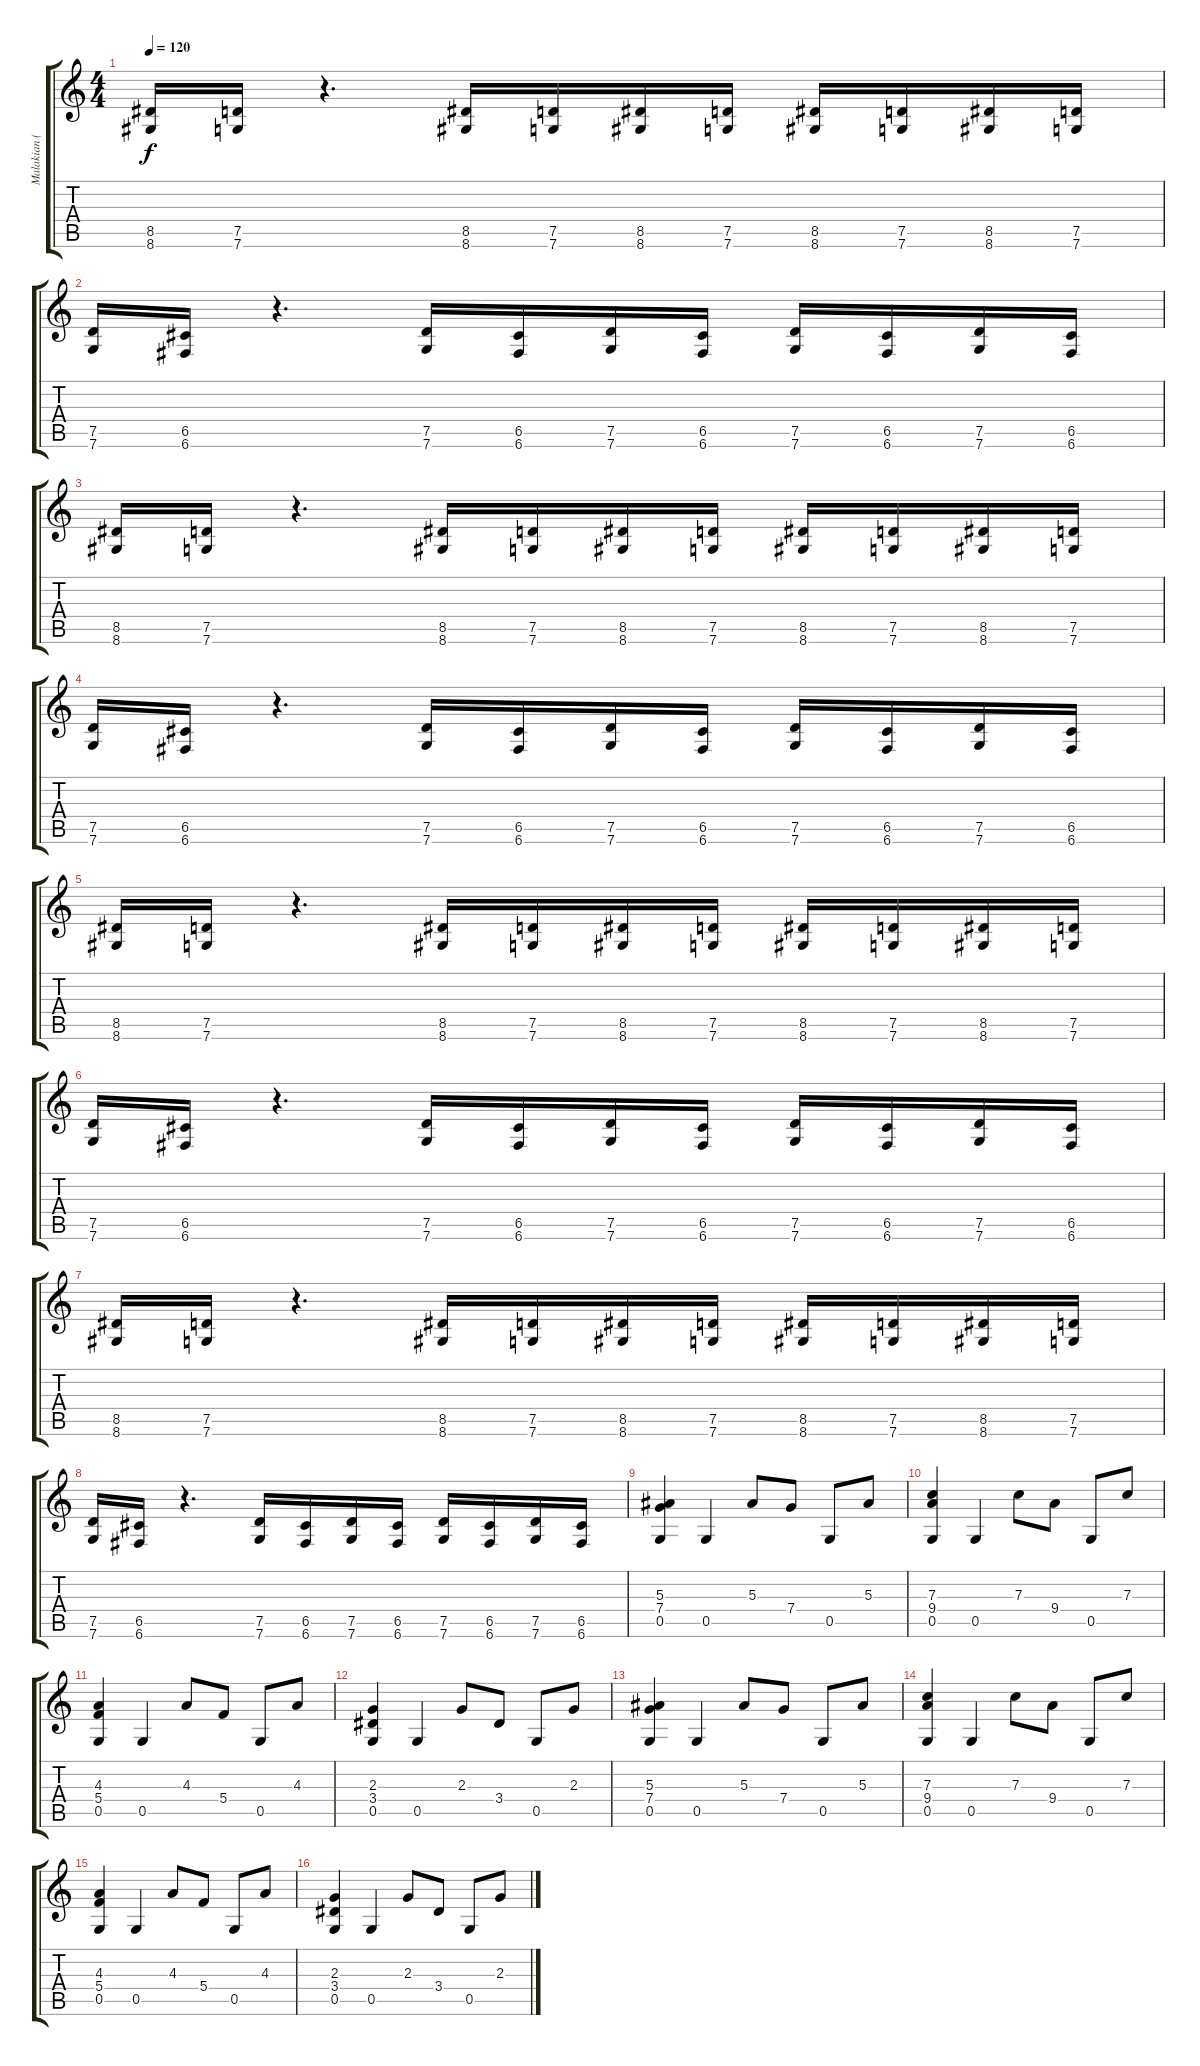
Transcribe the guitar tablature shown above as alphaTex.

\track ("Malakian (Dist.)" "Malakian (") {instrument distortionguitar}
\staff {score tabs}
\tuning (D4 A3 F3 C3 G2 C2) {hide}
\ts (4 4)
\tempo 120
\clef g2
\ks c
(8.5 8.6).16{dy f} (7.5 7.6).16 r.4{d} (8.5 8.6).16 (7.5 7.6).16 (8.5 8.6).16 (7.5 7.6).16 (8.5 8.6).16 (7.5 7.6).16 (8.5 8.6).16 (7.5 7.6).16 |
(7.5 7.6).16 (6.5 6.6).16 r.4{d} (7.5 7.6).16 (6.5 6.6).16 (7.5 7.6).16 (6.5 6.6).16 (7.5 7.6).16 (6.5 6.6).16 (7.5 7.6).16 (6.5 6.6).16 |
(8.5 8.6).16 (7.5 7.6).16 r.4{d} (8.5 8.6).16 (7.5 7.6).16 (8.5 8.6).16 (7.5 7.6).16 (8.5 8.6).16 (7.5 7.6).16 (8.5 8.6).16 (7.5 7.6).16 |
(7.5 7.6).16 (6.5 6.6).16 r.4{d} (7.5 7.6).16 (6.5 6.6).16 (7.5 7.6).16 (6.5 6.6).16 (7.5 7.6).16 (6.5 6.6).16 (7.5 7.6).16 (6.5 6.6).16 |
(8.5 8.6).16 (7.5 7.6).16 r.4{d} (8.5 8.6).16 (7.5 7.6).16 (8.5 8.6).16 (7.5 7.6).16 (8.5 8.6).16 (7.5 7.6).16 (8.5 8.6).16 (7.5 7.6).16 |
(7.5 7.6).16 (6.5 6.6).16 r.4{d} (7.5 7.6).16 (6.5 6.6).16 (7.5 7.6).16 (6.5 6.6).16 (7.5 7.6).16 (6.5 6.6).16 (7.5 7.6).16 (6.5 6.6).16 |
(8.5 8.6).16 (7.5 7.6).16 r.4{d} (8.5 8.6).16 (7.5 7.6).16 (8.5 8.6).16 (7.5 7.6).16 (8.5 8.6).16 (7.5 7.6).16 (8.5 8.6).16 (7.5 7.6).16 |
(7.5 7.6).16 (6.5 6.6).16 r.4{d} (7.5 7.6).16 (6.5 6.6).16 (7.5 7.6).16 (6.5 6.6).16 (7.5 7.6).16 (6.5 6.6).16 (7.5 7.6).16 (6.5 6.6).16 |
(5.3 7.4 0.5).4{volume 10} 0.5.4 5.3.8 7.4.8 0.5.8 5.3.8 |
(7.3 9.4 0.5).4 0.5.4 7.3.8 9.4.8 0.5.8 7.3.8 |
(4.3 5.4 0.5).4 0.5.4 4.3.8 5.4.8 0.5.8 4.3.8 |
(2.3 3.4 0.5).4 0.5.4 2.3.8 3.4.8 0.5.8 2.3.8 |
(5.3 7.4 0.5).4 0.5.4 5.3.8 7.4.8 0.5.8 5.3.8 |
(7.3 9.4 0.5).4 0.5.4 7.3.8 9.4.8 0.5.8 7.3.8 |
(4.3 5.4 0.5).4 0.5.4 4.3.8 5.4.8 0.5.8 4.3.8 |
(2.3 3.4 0.5).4 0.5.4 2.3.8 3.4.8 0.5.8 2.3.8
